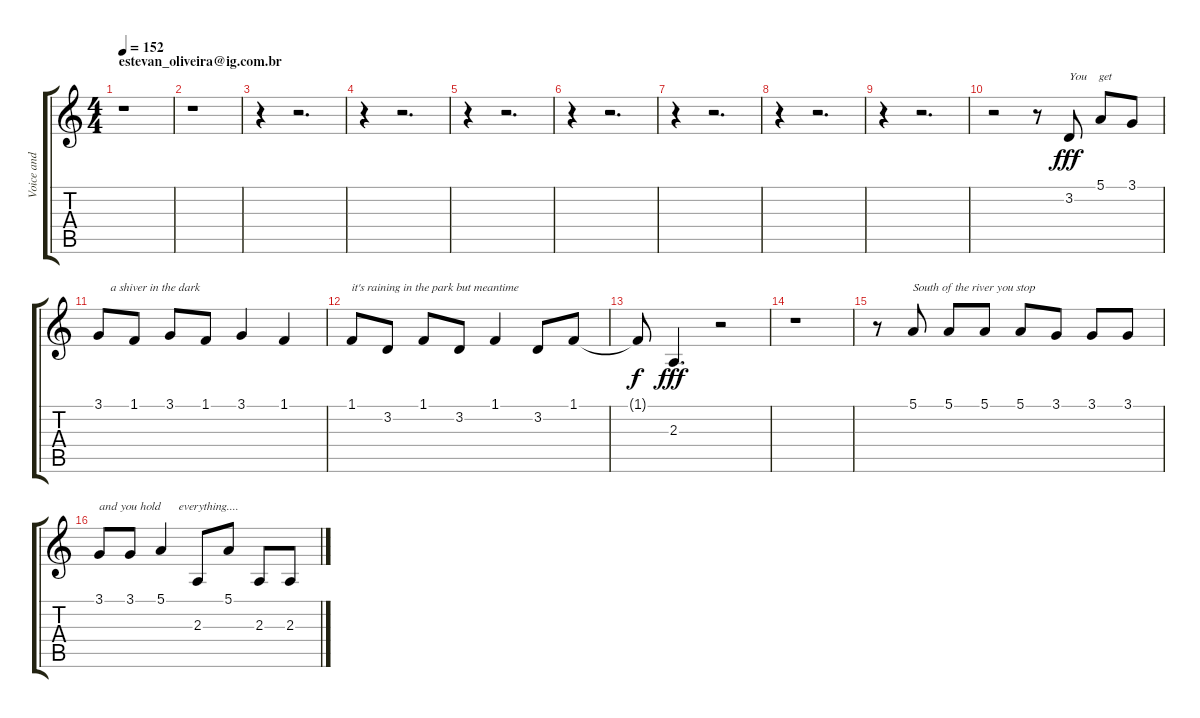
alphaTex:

\track ("Voice and Lyrics" "Voice and ") {instrument clarinet}
\staff {score tabs}
\tuning (E4 B3 G3 D3 A2 E2) {hide}
\ts (4 4)
\section ("" "estevan_oliveira@ig.com.br")
\tempo 152
\clef g2
\ks c
r.1{dy fff instrument clarinet} |
r.1 |
r.4 r.2{d} |
r.4 r.2{d} |
r.4 r.2{d} |
r.4 r.2{d} |
r.4 r.2{d} |
r.4 r.2{d} |
r.4 r.2{d} |
r.2 r.8 3.2.8{txt "You    get"} 5.1.8 3.1.8 |
3.1.8{txt "    a shiver in the dark"} 1.1.8 3.1.8 1.1.8 3.1.4 1.1.4 |
1.1.8{txt "it's raining in the park but meantime"} 3.2.8 1.1.8 3.2.8 1.1.4 3.2.8 1.1.8 |
1.1{t}.8{dy f} 2.3.4{d dy fff} r.2 |
r.1 |
r.8 5.1.8{txt "South of the river you stop"} 5.1.8 5.1.8 5.1.8 3.1.8 3.1.8 3.1.8 |
3.1.8{txt "and you hold      everything...."} 3.1.8 5.1.4 2.3.8 5.1.8 2.3.8 2.3.8
